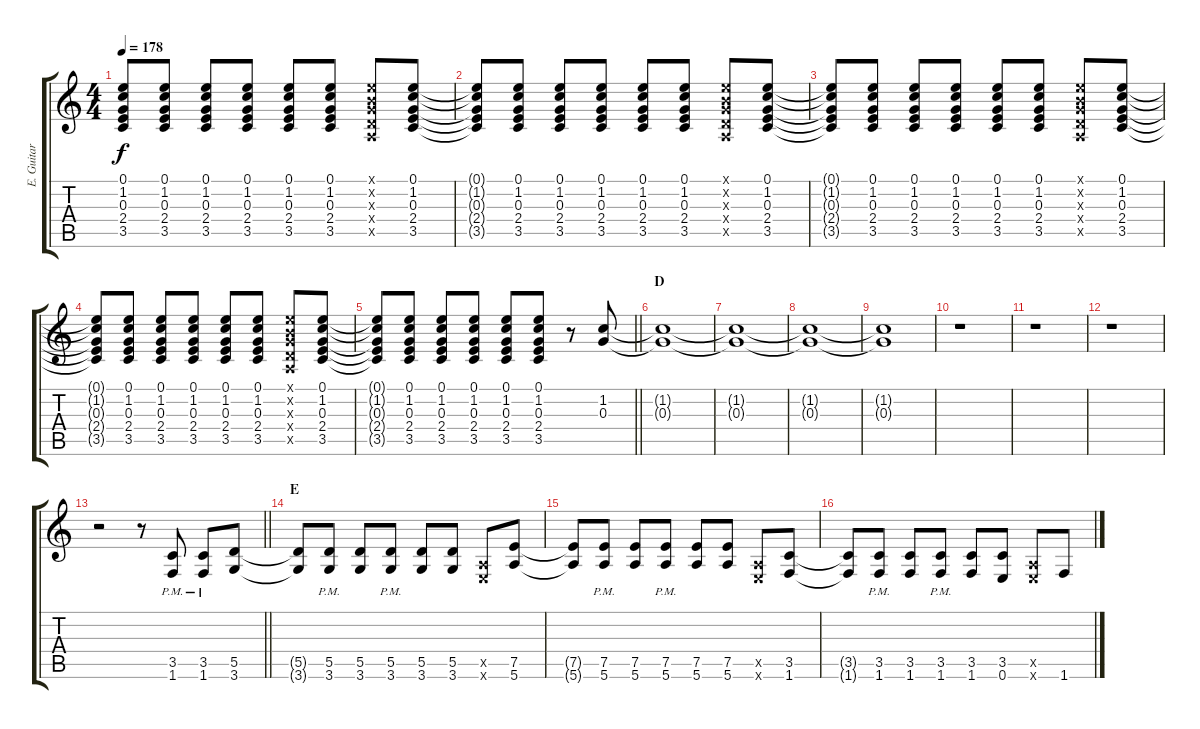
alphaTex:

\track ("E. Guitar II" "E. Guitar ") {instrument overdrivenguitar}
\staff {score tabs}
\tuning (E4 B3 G3 D3 A2 E2) {hide}
\ts (4 4)
\tempo 178
\clef g2
\ks c
(0.1{t} 1.2{t} 0.3{t} 2.4{t} 3.5{t}).8{dy f} (0.1 1.2 0.3 2.4 3.5).8 (0.1 1.2 0.3 2.4 3.5).8 (0.1 1.2 0.3 2.4 3.5).8 (0.1 1.2 0.3 2.4 3.5).8 (0.1 1.2 0.3 2.4 3.5).8 (0.1{x} 0.2{x} 0.3{x} 0.4{x} 0.5{x}).8 (0.1 1.2 0.3 2.4 3.5).8 |
(0.1{t} 1.2{t} 0.3{t} 2.4{t} 3.5{t}).8 (0.1 1.2 0.3 2.4 3.5).8 (0.1 1.2 0.3 2.4 3.5).8 (0.1 1.2 0.3 2.4 3.5).8 (0.1 1.2 0.3 2.4 3.5).8 (0.1 1.2 0.3 2.4 3.5).8 (0.1{x} 0.2{x} 0.3{x} 0.4{x} 0.5{x}).8 (0.1 1.2 0.3 2.4 3.5).8 |
(0.1{t} 1.2{t} 0.3{t} 2.4{t} 3.5{t}).8 (0.1 1.2 0.3 2.4 3.5).8 (0.1 1.2 0.3 2.4 3.5).8 (0.1 1.2 0.3 2.4 3.5).8 (0.1 1.2 0.3 2.4 3.5).8 (0.1 1.2 0.3 2.4 3.5).8 (0.1{x} 0.2{x} 0.3{x} 0.4{x} 0.5{x}).8 (0.1 1.2 0.3 2.4 3.5).8 |
(0.1{t} 1.2{t} 0.3{t} 2.4{t} 3.5{t}).8 (0.1 1.2 0.3 2.4 3.5).8 (0.1 1.2 0.3 2.4 3.5).8 (0.1 1.2 0.3 2.4 3.5).8 (0.1 1.2 0.3 2.4 3.5).8 (0.1 1.2 0.3 2.4 3.5).8 (0.1{x} 0.2{x} 0.3{x} 0.4{x} 0.5{x}).8 (0.1 1.2 0.3 2.4 3.5).8 |
\barLineRight lightlight
(0.1{t} 1.2{t} 0.3{t} 2.4{t} 3.5{t}).8 (0.1 1.2 0.3 2.4 3.5).8 (0.1 1.2 0.3 2.4 3.5).8 (0.1 1.2 0.3 2.4 3.5).8 (0.1 1.2 0.3 2.4 3.5).8 (0.1 1.2 0.3 2.4 3.5).8 r.8 (1.2 0.3).8 |
\section ("" "D")
(1.2{t} 0.3{t}).1 |
(1.2{t} 0.3{t}).1 |
(1.2{t} 0.3{t}).1 |
(1.2{t} 0.3{t}).1 |
r.1 |
r.1 |
r.1 |
\barLineRight lightlight
r.2 r.8 (3.5{pm} 1.6{pm}).8 (3.5{pm} 1.6{pm}).8 (5.5 3.6).8 |
\section ("" "E")
(5.5{t} 3.6{t}).8 (5.5{pm} 3.6{pm}).8 (5.5 3.6).8 (5.5{pm} 3.6{pm}).8 (5.5 3.6).8 (5.5 3.6).8 (0.5{x} 0.6{x}).8 (7.5 5.6).8 |
(7.5{t} 5.6{t}).8 (7.5{pm} 5.6{pm}).8 (7.5 5.6).8 (7.5{pm} 5.6{pm}).8 (7.5 5.6).8 (7.5 5.6).8 (0.5{x} 0.6{x}).8 (3.5 1.6).8 |
(3.5{t} 1.6{t}).8 (3.5{pm} 1.6{pm}).8 (3.5 1.6).8 (3.5{pm} 1.6{pm}).8 (3.5 1.6).8 (3.5 0.6).8 (0.5{x} 0.6{x}).8 1.6.8
